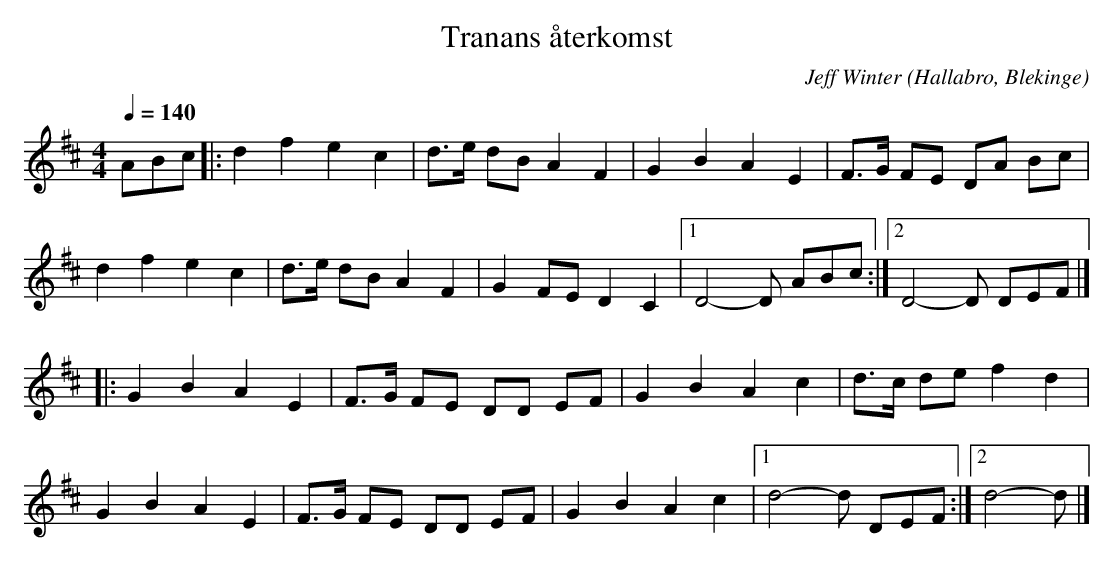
X:1
T:Tranans återkomst
O:Hallabro, Blekinge
C:Jeff Winter
M:4/4
L:1/8
Q:1/4=140
K:D
ABc |: d2 f2 e2 c2 | d3/2e/2 dB A2 F2 | G2 B2 A2 E2 |  F3/2G/2 FE  DA Bc  |
      d2 f2 e2 c2 | d3/2e/2 dB A2 F2 | G2 FE D2 C2 |1 D4-D    ABc       :|2 D4-D DEF |]
    |: G2 B2 A2 E2 | F3/2G/2 FE DD EF | G2 B2 A2 c2 |  d3/2c/2 de  f2 d2  |
      G2 B2 A2 E2 | F3/2G/2 FE DD EF | G2 B2 A2 c2 |1 d4-d    DEF       :|2 d4-d     |]
